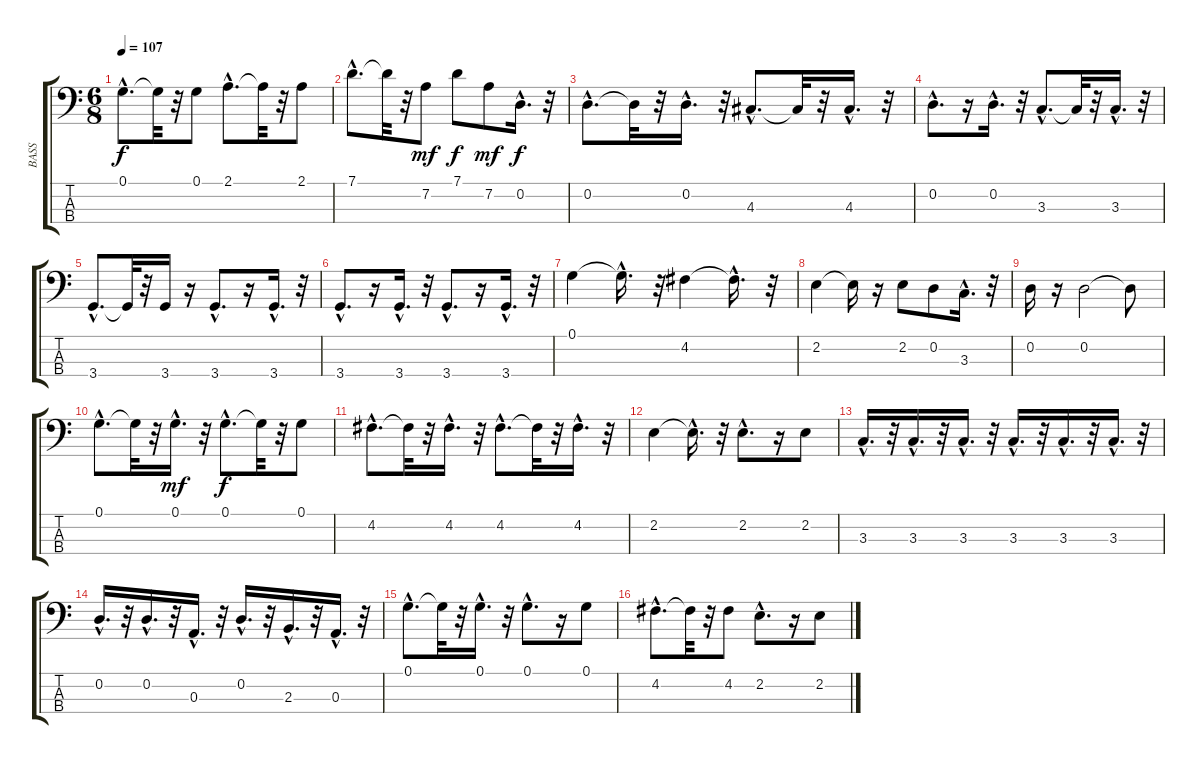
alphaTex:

\track ("BASS" "BASS") {instrument fretlessbass}
\staff {score tabs}
\tuning (G2 D2 A1 E1) {hide}
\ts (6 8)
\tempo 107
\clef f4
\ks c
0.1{hac}.8{d dy f} 0.1{t}.32 r.32 0.1.8 2.1{hac}.8{d} 2.1{t}.32 r.32 2.1.8 |
7.1{hac}.8{d} 7.1{t}.32 r.32 7.2.8{dy mf} 7.1.8{dy f} 7.2.8{dy mf} 0.2{hac}.16{d dy f} r.32 |
0.2{hac}.8{d} 0.2{t}.32 r.32 0.2{hac}.16{d} r.32 4.3{hac}.8{d} 4.3{t}.32 r.32 4.3{hac}.16{d} r.32 |
0.2{hac}.8{d} r.16 0.2{hac}.16{d} r.32 3.3{hac}.8{d} 3.3{t}.32 r.32 3.3{hac}.16{d} r.32 |
3.4{hac}.8{d} 3.4{t}.32 r.32 3.4.16 r.16 3.4{hac}.8{d} r.16 3.4{hac}.16{d} r.32 |
3.4{hac}.8{d} r.16 3.4{hac}.16{d} r.32 3.4{hac}.8{d} r.16 3.4{hac}.16{d} r.32 |
0.1.4 0.1{hac t}.16{d} r.32 4.2.4 4.2{hac t}.16{d} r.32 |
2.2.4 2.2{t}.16 r.16 2.2.8 0.2.8 3.3{hac}.16{d} r.32 |
0.2.16 r.16 0.2.2 0.2{t}.8 |
0.1{hac}.8{d} 0.1{t}.32 r.32 0.1{hac}.16{d dy mf} r.32 0.1{hac}.8{d dy f} 0.1{t}.32 r.32 0.1.8 |
4.2{hac}.8{d} 4.2{t}.32 r.32 4.2{hac}.16{d} r.32 4.2{hac}.8{d} 4.2{t}.32 r.32 4.2{hac}.16{d} r.32 |
2.2.4 2.2{hac t}.16{d} r.32 2.2{hac}.8{d} r.16 2.2.8 |
3.3{hac}.16{d} r.32 3.3{hac}.16{d} r.32 3.3{hac}.16{d} r.32 3.3{hac}.16{d} r.32 3.3{hac}.16{d} r.32 3.3{hac}.16{d} r.32 |
0.2{hac}.16{d} r.32 0.2{hac}.16{d} r.32 0.3{hac}.16{d} r.32 0.2{hac}.16{d} r.32 2.3{hac}.16{d} r.32 0.3{hac}.16{d} r.32 |
0.1{hac}.8{d} 0.1{t}.32 r.32 0.1{hac}.16{d} r.32 0.1{hac}.8{d} r.16 0.1.8 |
4.2{hac}.8{d} 4.2{t}.32 r.32 4.2.8 2.2{hac}.8{d} r.16 2.2.8
